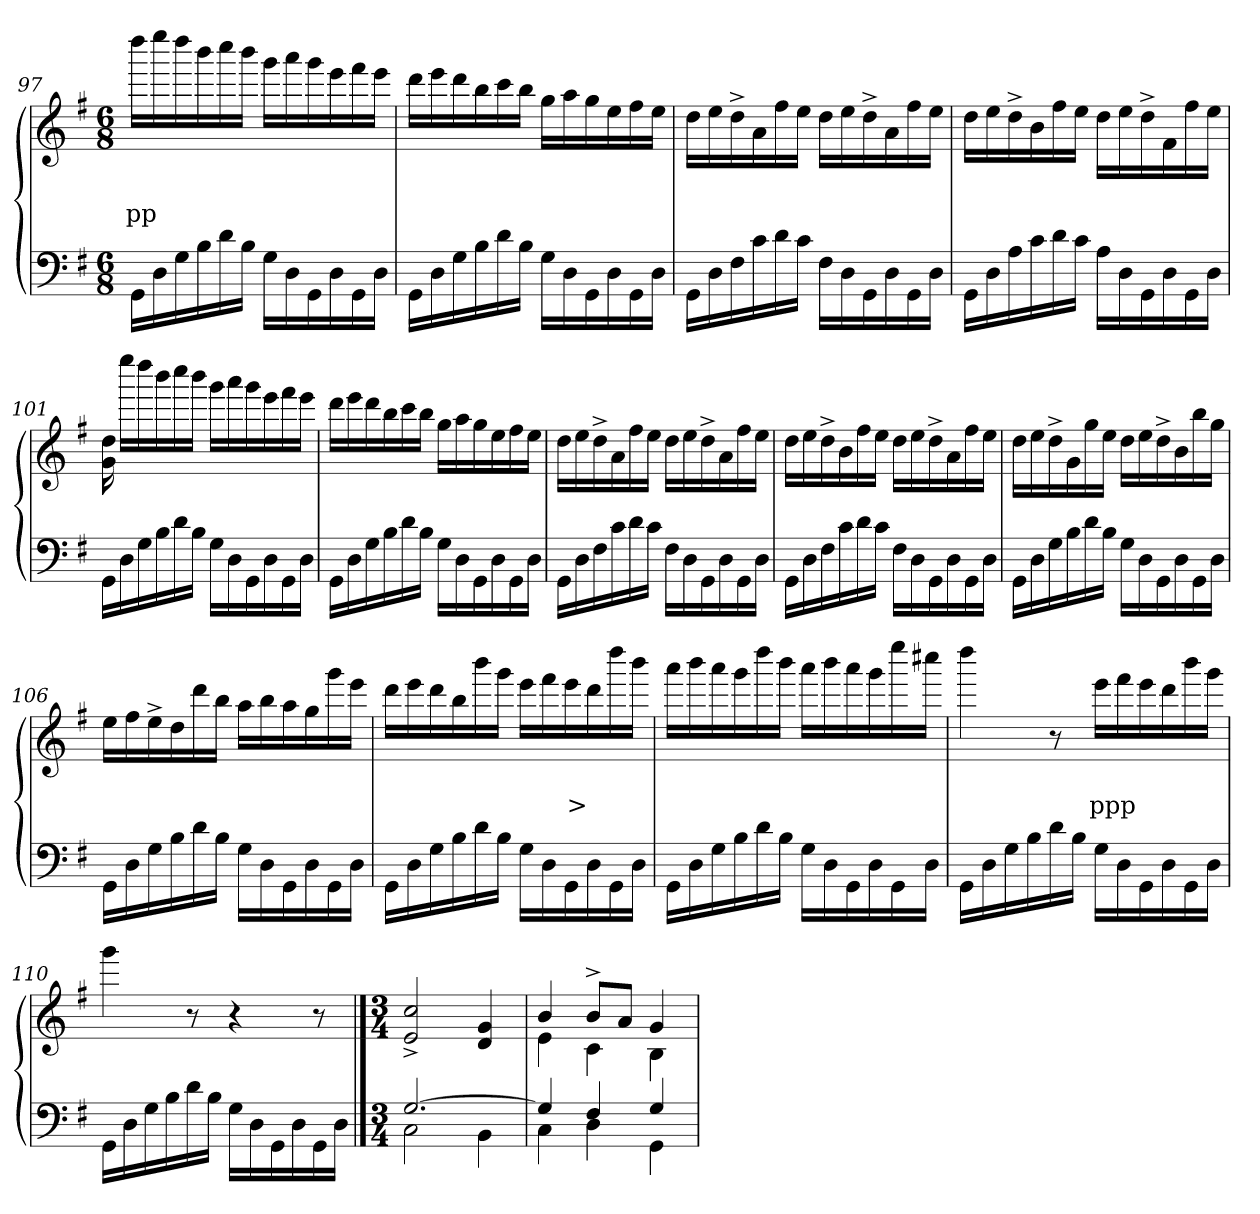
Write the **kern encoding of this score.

**kern	**kern	**text	**text
*part2	*part1	*part1	*part1
*staff2	*staff1	*staff1	*staff1
*clefF4	*clefG2	*	*
*k[f#]	*k[f#]	*	*
*M6/8	*M6/8	*	*
=97	=97	=97	=97
16GGLL	16ddddLL	.	pp
16D	16eeee	.	.
16G	16dddd	.	.
16B	16bbb	.	.
16d	16cccc	.	.
16BJJ	16bbbJJ	.	.
16G\LL	16gggLL	.	.
16D	16aaa	.	.
16GG	16ggg	.	.
16D	16eee	.	.
16GG	16fff#	.	.
16DJJ	16eeeJJ	.	.
=98	=98	=98	=98
16GGLL	16dddLL	.	.
16D	16eee	.	.
16G	16ddd	.	.
16B	16bb	.	.
16d	16ccc	.	.
16BJJ	16bbJJ	.	.
16G\LL	16ggLL	.	.
16D	16aa	.	.
16GG	16gg	.	.
16D	16ee	.	.
16GG	16ff#	.	.
16DJJ	16eeJJ	.	.
=99	=99	=99	=99
16GGLL	16ddLL	.	.
16D	16ee	.	.
16F#	16dd^>	.	.
16c	16a	.	.
16d	16ff#	.	.
16cJJ	16eeJJ	.	.
16F#\LL	16ddLL	.	.
16D	16ee	.	.
16GG	16dd^>	.	.
16D	16a	.	.
16GG	16ff#	.	.
16DJJ	16eeJJ	.	.
=100	=100	=100	=100
16GGLL	16ddLL	.	.
16D	16ee	.	.
16A	16dd^>	.	.
16c	16b	.	.
16d	16ff#	.	.
16cJJ	16eeJJ	.	.
16A\LL	16ddLL	.	.
16D	16ee	.	.
16GG	16dd^>	.	.
16D	16f#	.	.
16GG	16ff#	.	.
16DJJ	16eeJJ	.	.
=101	=101	=101	=101
16GGLL	16dd 16g	.	.
16D	16eeeeLL	.	.
16G	16dddd	.	.
16B	16bbb	.	.
16d	16cccc	.	.
16BJJ	16bbbJJ	.	.
16G\LL	16gggLL	.	.
16D	16aaa	.	.
16GG	16ggg	.	.
16D	16eee	.	.
16GG	16fff#	.	.
16DJJ	16eeeJJ	.	.
=102	=102	=102	=102
16GGLL	16dddLL	.	.
16D	16eee	.	.
16G	16ddd	.	.
16B	16bb	.	.
16d	16ccc	.	.
16BJJ	16bbJJ	.	.
16G\LL	16ggLL	.	.
16D\	16aa	.	.
16GG	16gg	.	.
16D	16ee	.	.
16GG	16ff#	.	.
16DJJ	16eeJJ	.	.
=103	=103	=103	=103
16GGLL	16ddLL	.	.
16D	16ee	.	.
16F#	16dd^>	.	.
16c	16a	.	.
16d	16ff#	.	.
16cJJ	16eeJJ	.	.
16F#\LL	16ddLL	.	.
16D	16ee	.	.
16GG	16dd^>	.	.
16D	16a	.	.
16GG	16ff#	.	.
16DJJ	16eeJJ	.	.
=104	=104	=104	=104
16GGLL	16ddLL	.	.
16D	16ee	.	.
16F#	16dd^>	.	.
16c	16b	.	.
16d	16ff#	.	.
16cJJ	16eeJJ	.	.
16F#\LL	16ddLL	.	.
16D	16ee	.	.
16GG	16dd^>	.	.
16D	16a	.	.
16GG	16ff#	.	.
16DJJ	16eeJJ	.	.
=105	=105	=105	=105
16GGLL	16ddLL	.	.
16D	16ee	.	.
16G	16dd^>	.	.
16B	16g	.	.
16d	16gg	.	.
16BJJ	16eeJJ	.	.
16G\LL	16ddLL	.	.
16D	16ee	.	.
16GG	16dd^>	.	.
16D	16b	.	.
16GG	16bb	.	.
16DJJ	16ggJJ	.	.
=106	=106	=106	=106
16GGLL	16eeLL	.	.
16D	16ff#	.	.
16G	16ee^>	.	.
16B	16dd	.	.
16d	16ddd	.	.
16BJJ	16bbJJ	.	.
16G\LL	16aaLL	.	.
16D	16bb	.	.
16GG	16aa	.	.
16D	16gg	.	.
16GG	16ggg	.	.
16DJJ	16eeeJJ	.	.
=107	=107	=107	=107
16GGLL	16dddLL	.	.
16D	16eee	.	.
16G	16ddd	.	.
16B	16bb	.	.
16d	16bbb	.	.
16BJJ	16gggJJ	.	.
16G\LL	16eeeLL	.	.
16D	16fff#	.	.
16GG	16eee	.	>
16D	16ddd	.	.
16GG	16dddd	.	.
16DJJ	16bbbJJ	.	.
=108	=108	=108	=108
16GGLL	16aaaLL	.	.
16D	16bbb	.	.
16G	16aaa	.	.
16B	16ggg	.	.
16d	16dddd	.	.
16BJJ	16bbbJJ	.	.
16G\LL	16aaaLL	.	.
16D	16bbb	.	.
16GG	16aaa	.	.
16D	16ggg	.	.
16GG	16eeee	.	.
16DJJ	16cccc#XJJ	.	.
=109	=109	=109	=109
16GGLL	4dddd	.	.
16D	.	.	.
16G	.	.	.
16B	.	.	.
16d	8r	.	.
16BJJ	.	.	.
16G\LL	16eeeLL	.	ppp
16D	16fff#	.	.
16GG	16eee	.	.
16D	16ddd	.	.
16GG	16bbb	.	.
16DJJ	16gggJJ	.	.
=110	=110	=110	=110
16GGLL	4ggg	.	.
16D	.	.	.
16G	.	.	.
16B	.	.	.
16d	8r	.	.
16BJJ	.	.	.
16G\LL	4r	.	.
16D	.	.	.
16GG	.	.	.
16D	.	.	.
16GG	8r	.	.
16DJJ	.	.	.
==111	==111	==111	==111
*M3/4	*M3/4	*	*
*^	*	*	*
[2.G	2C	2cc^> 2e^>	.	.
.	4BB	4g 4d	.	.
=112	=112	=112	=112	=112
*	*	*^	*	*
4G]	4C	4b	4e	.	.
4F#	4D	8b^>L	4c	.	.
.	.	8aJ	.	.	.
4G	4GG	4g	4B	.	.
*v	*v	*	*	*	*
*	*v	*v	*	*
=	=	=	=
*-	*-	*-	*-
